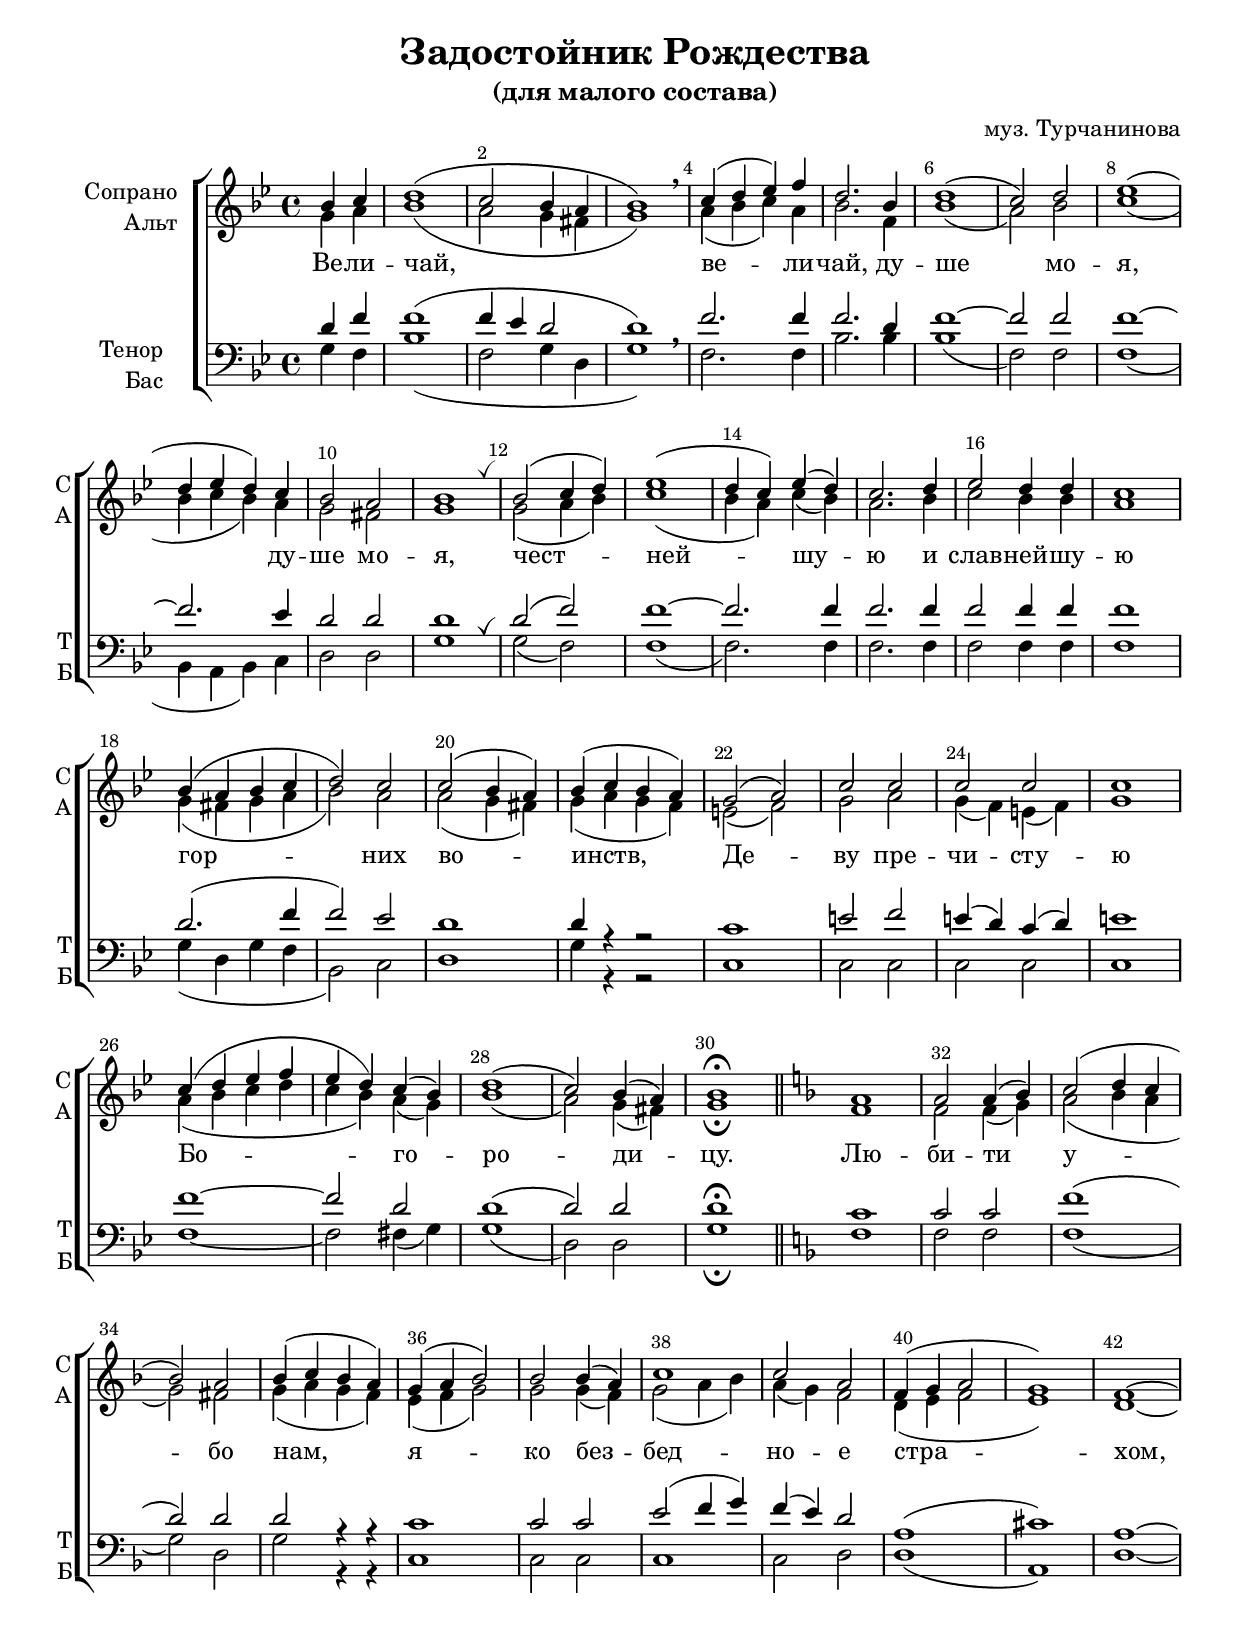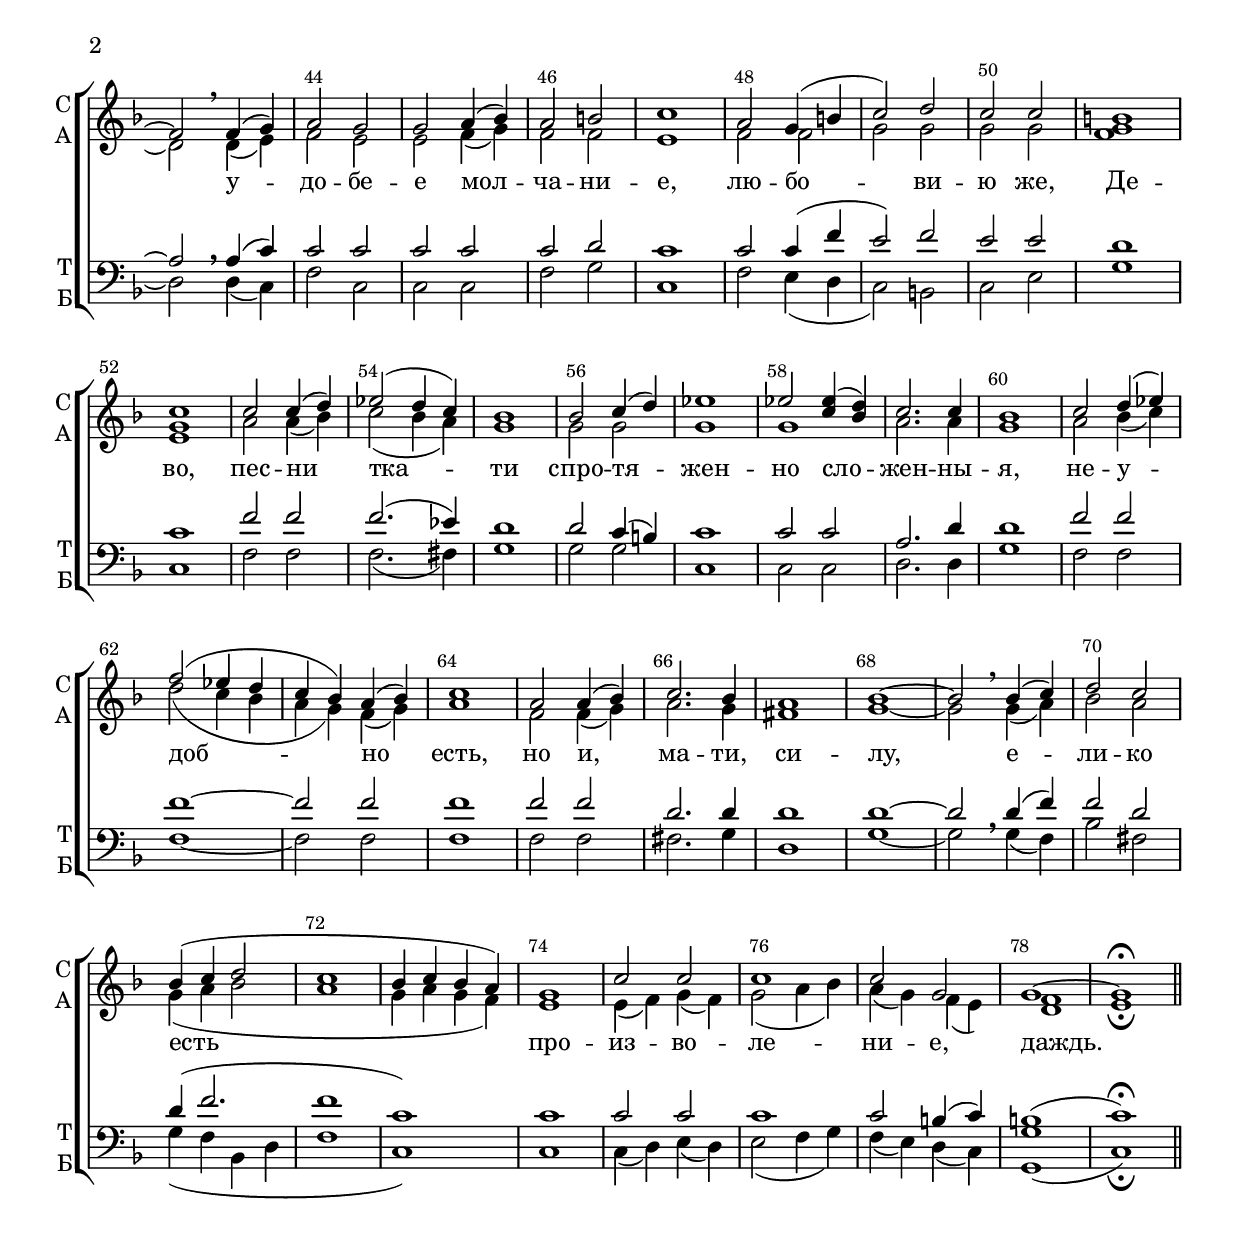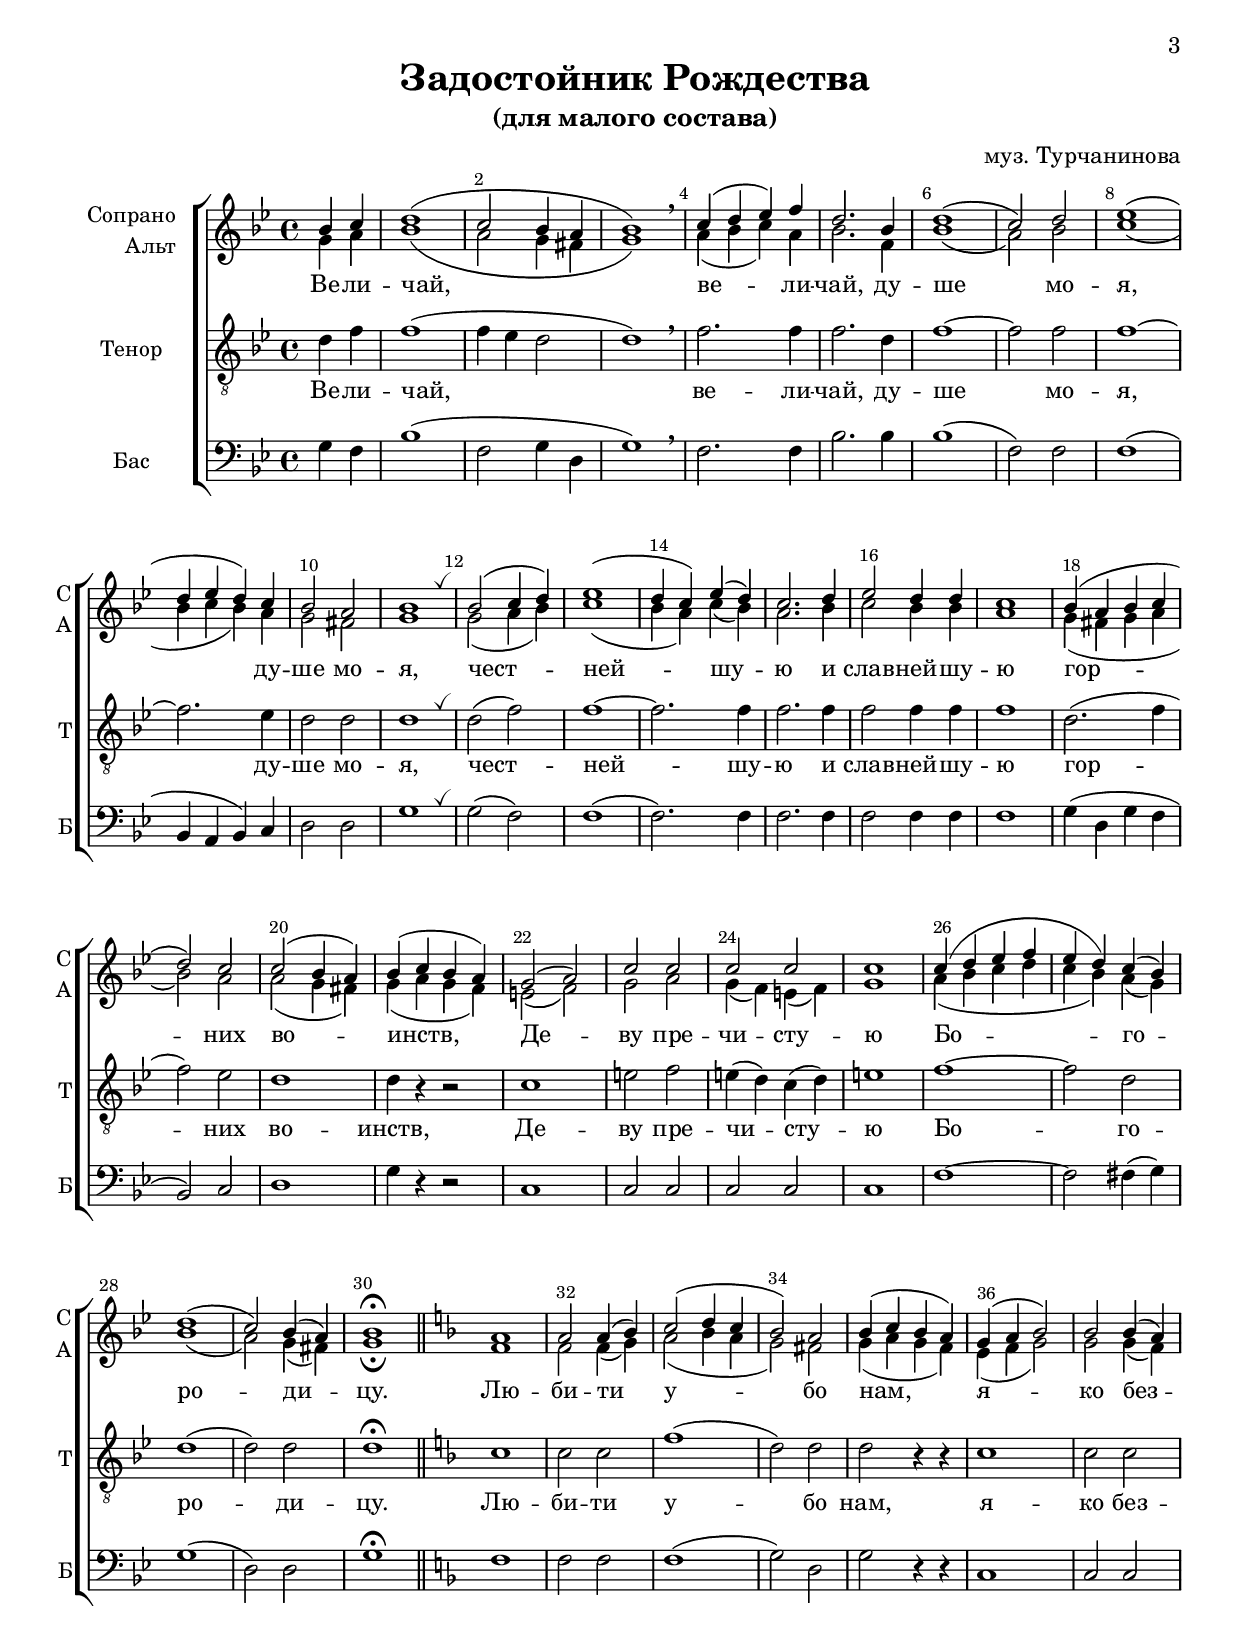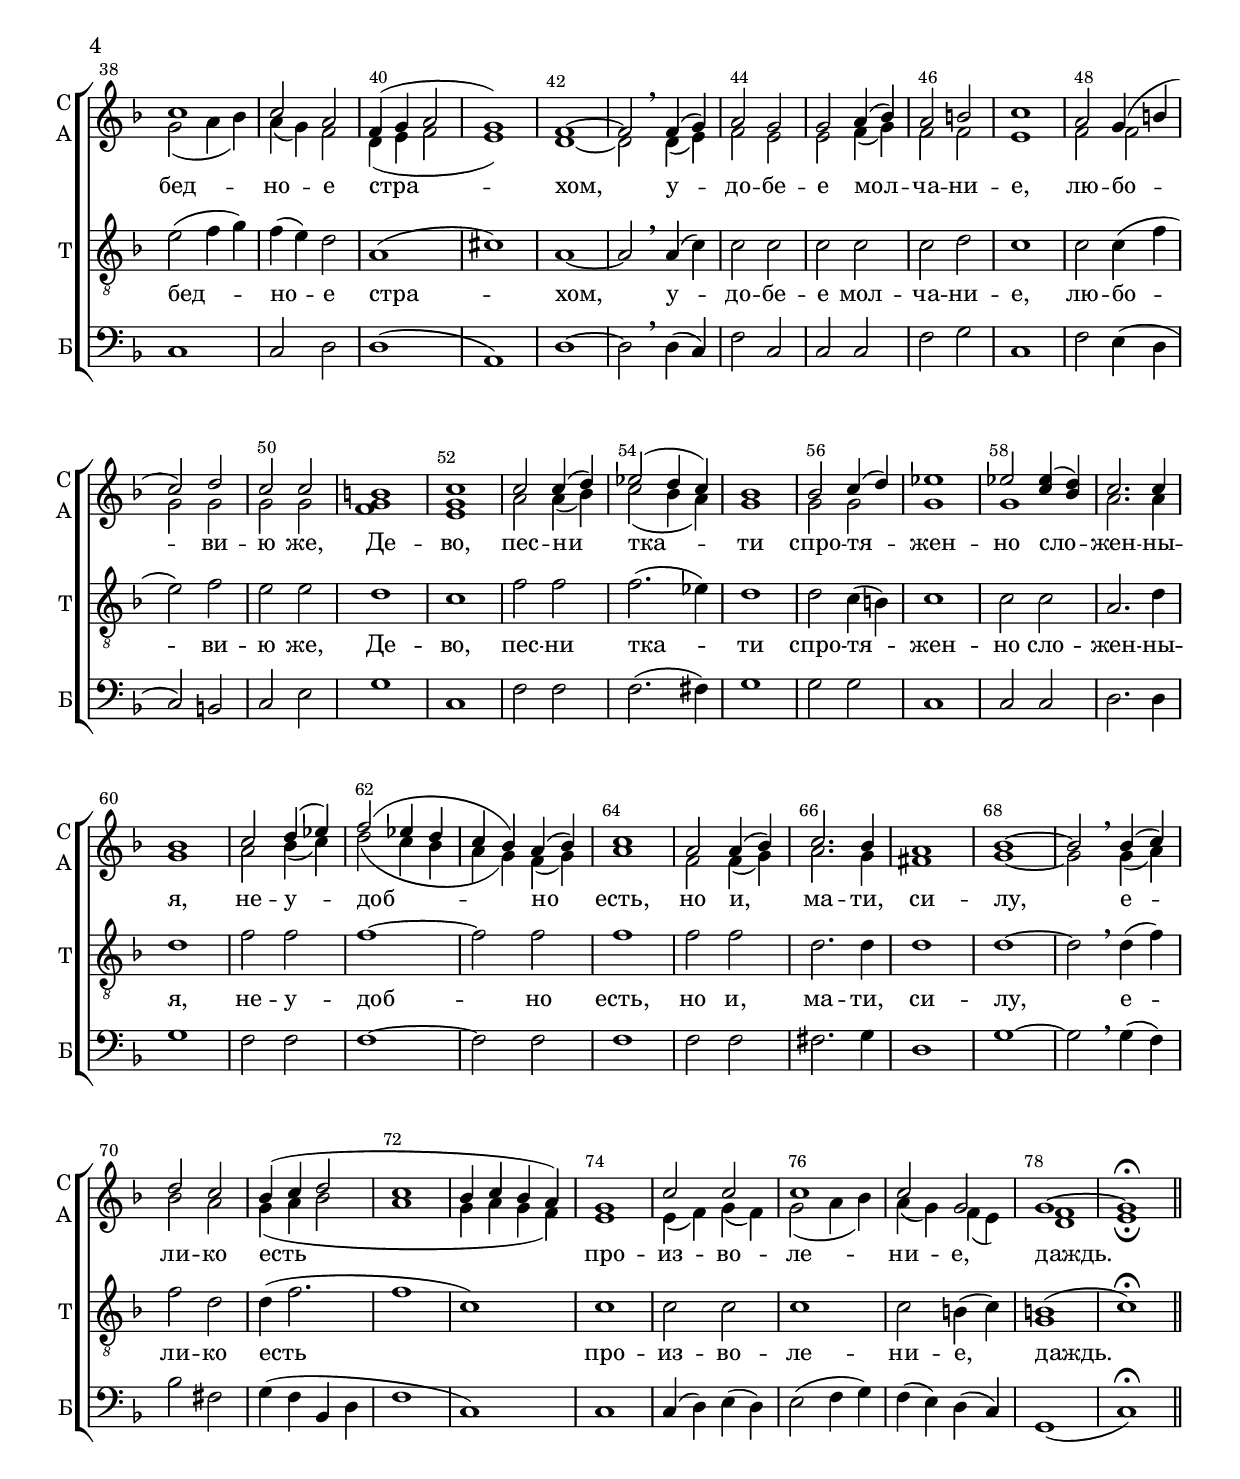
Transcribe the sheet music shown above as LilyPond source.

\version "2.20.0"

% закомментируйте строку ниже, чтобы получался pdf с навигацией
%#(ly:set-option 'point-and-click #f)
#(ly:set-option 'midi-extension "mid")
#(set-default-paper-size "a4")
%#(set-global-staff-size 18)

\header {
  title = "Задостойник Рождества"
  subtitle ="(для малого состава)"
  composer = "муз. Турчанинова"
  % Удалить строку версии LilyPond 
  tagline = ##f
}


abr = { \break }
%abr = \tag #'BR { \break }
%abr = {}

pbr = { \pageBreak }
%pbr = {}

breathes = { \once \override BreathingSign.text = \markup { \musicglyph #"scripts.tickmark" } \breathe }

bort = {  % Динамика: вместо f, p пишем по-русски гр., т. и т.д.
  \override DynamicText.stencil = #(lambda (grob)(
                                                   grob-interpret-markup grob (                         
                                                                                let (( dyntxt (ly:grob-property grob 'text ) )  )
                                                                                ( set! dyntxt (cond
                                                                                               (( equal? dyntxt "ff" ) "оч. гр." ) 
                                                                                               (( equal? dyntxt "f" ) "гр." )
                                                                                               (( equal? dyntxt "mf" ) "ум." )
                                                                                               (( equal? dyntxt "mp" ) "ум." )
                                                                                               (( equal? dyntxt "p" ) "т." )
                                                                                               )) #{ \markup \normal-text \italic $dyntxt #} )
                                                   )) }


melon = { \set melismaBusyProperties = #'() }
meloff = { \unset melismaBusyProperties }
solo = ^\markup\italic"Соло"
tutti =  ^\markup\italic"tutti"

co = \cadenzaOn
cof = \cadenzaOff
cb = { \cadenzaOff \bar "||" }
cbr = { \bar "" }
cbar = { \cadenzaOff \bar "|" \cadenzaOn }
stemOff = { \hide Staff.Stem }
nat = { \once \hide Accidental }
%stemOn = { \unHideNotes Staff.Stem }

% alternative breathe
breathes = { \once \override BreathingSign.text = \markup { \musicglyph #"scripts.tickmark" } \breathe }

% alternative partial - for repeats
partiall = { \set Timing.measurePosition = #(ly:make-moment -1/4) }

% compress multi-measure rests
multirests = { \override MultiMeasureRest.expand-limit = #1 \set Score.skipBars = ##t }

% mark with numbers in squares
squaremarks = {  \set Score.markFormatter = #format-mark-box-numbers }

% move dynamics a bit left (to be not up/under the note, but before)
placeDynamicsLeft = { \override DynamicText.X-offset = #-2.5 }

%make visible number of every 2-nd bar
secondbar = {
  \override Score.BarNumber.break-visibility = #end-of-line-invisible
  \override Score.BarNumber.X-offset = #1
  \override Score.BarNumber.self-alignment-X = #LEFT
  \set Score.barNumberVisibility = #(every-nth-bar-number-visible 2)
}

global = {
  \secondbar
  \multirests
  \placeDynamicsLeft
  
  \key g \minor
  \time 4/4
}

sopvoice = \relative c'' {
  \global
  \dynamicUp
  \autoBeamOff
  \partial 2 bes4 c |
  d1( |
  c2 bes4 a |
  bes1) | \breathe|
  c4( d es) f |
  d2. bes4 |
  d1( |
  c2) d |
  es1( |
  d4 es d) c |
  bes2 a |
  bes1 \breathes |
  bes2( c4 d) |
  es1( |
  d4 c) es( d) |
  c2. d4 |
  es2 d4 d |
  c1 |
  
  bes4( a bes c |
  d2) c |
  c( bes4 a) |
  bes( c bes a) |
  g2( a) |
  c c |
  c c |
  c1 |
  c4( d es f |
  es d) c( bes) |
  d1( |
  c2) bes4( a) |
  bes1\fermata | \bar "||"
  \key f \major a1 |
  a2 a4( bes) |
  c2( d4 c |
  bes2) a |
  bes4( c bes a) |
  g( a bes2) |
  bes bes4( a) |
  c1 |
  c2 a |
  
  f4( g a2 |
  g1) |
  f~ |
  f2 \breathe f4( g) |
  a2 g |
  g a4( bes) |
  a2 b |
  c1 |
  
  % page 2
  a2 g4( b |
  c2) d |
  c c |
  b1 |
  c |
  c2 c4( d) |
  es2( d4 c) |
  bes1 |
  bes2 c4( d) |
  es1 |
  es2 <es c> 4( <d bes>) |
  c2. c4 |
  bes1 |
  c2 d4( es) |
  f2( es  4 d |
  c bes) a( bes) |
  c1 |
  a2 a4( bes) |
  c2. bes4 |
  a1 |
  bes1~ |
  bes2 \breathe bes4( c) |
  d2 c |
  bes4( c d2 |
  c1 |
  bes4 c bes a) |
  g1 |
  c2 c |
  c1 |
  c2 g |
  g1~ |
  g \fermata |
  \bar "||"
}


altvoice = \relative c'' {
  \global
  \dynamicUp
  \autoBeamOff
  \partial 2 g4 a |
  bes1( |
  a2 g4 fis |
  g1) |
  a4( bes c) a |
  bes2. f4 |
  bes1( |
  a2) bes |
  c1( |
  
  bes4 c bes) a |
  g2 fis |
  g1 |
  g2( a4 bes) |
  c1( |
  bes4 a) c( bes) |
  a2. bes4 |
  c2 bes4 bes |
  a1 |
  
  g4( fis g a |
  bes2) a |
  a( g4 fis) |
  g( a g f) |
  e2( f) |
  g a |
  g4( f) e( f) |
  g1 |
  
  a4( bes c d |
  c bes) a( g) |
  bes1( |
  a2) g4( fis) |
  g1\fermata
  
  \key f \major
  f1 |
  f2 f4( g) |
  a2( bes4 a |
  g2) fis |
  g4( a g f) |
  e( f g2) |
  g2 g4( f) |
  g2( a4 bes) |
  a( g) f2 |
  d4( e f2 |
  e1) |
  d~ |
  d2 d4( e) |
  f2 e |
  e f4( g) |
  f2 f |
  e1
  
  f2 f |
  g g |
  g g |
  <f g>1 |
  <e g> |
  a2 a4( bes) |
  c2( bes4 a) |
  g1 |
  g2 g |
  
  g1 |
  g1
  a2. a4 |
  g1 |
  a2 bes4( c) |
  d2( c4 bes |
  a g) f( g) |
  a1 |
  f2 f4( g) |
  
  a2. g4 |
  fis1 |
  g~ |
  g2 g4( a) |
  bes2 a |
  g4( a bes2 |
  a1 |
  g4 a g f) |
  e1 |
  
  e4( f) g( f) |
  g2( a4 bes) |
  a4( g) f( e) 
  <d f>1 |
  e\fermata
}


tenorvoice = \relative c' {
  \global
  \dynamicUp
  \autoBeamOff
  \partial 2 d4 f |
  f1( |
  f4 es d2 |
  d1) \breathe |
  f2. f4 |
  f2. d4 |
  f1 ~ |
  f2 f |
  f1~ |
  f2. es4 |
  d2 d |
  d1 \breathes |
  d2( f) |
  f1~ |
  f2. f4 |
  f2. f4 |
  f2 f4 f |
  f1 |
  
  d2.( f4 |
  f2) es |
  d1 |
  d4 r r2 |
  c1 |
  e2 f |
  e4( d) c( d) |
  e1 |
  f1~ |
  f2 d |
  d1( |
  d2) d |
  d1\fermata 
  
  \key f \major
  c1 |
  c2 c |
  f1( |
  d2) d |
  d2 r4 r |
  c1 |
  c2 c |
  e( f4 g) |
  f( e) d2 |
  
  a1( |
  cis1) |
  a1~ |
  a2 \breathe a4( c) |
  c2 c |
  c c |
  c d |
  c1 |
  
  c2 c4( f |
  e2) f |
  e e |
  d1 |
  c |
  f2 f |
  f2.( es4) |
  d1 |
  d2 c4( b) |
  
  c1 |
  c2 c |
  a2. d4 |
  d1 |
  f2 f |
  f1~ |
  f2 f |
  f1 |
  f2 f |
  
  d2. d4 |
  d1 |
  d1~ |
  d2 \breathe d4( f) |
  f2 d  |
  d4( f2. |
  f1 |
  c1) |
  c |
  c2 c |
  c1 |
  c2 b4( c) |
  <b g>1( |
  c1)\fermata
}


bassvoice = \relative c' {
  \global
  \dynamicUp
  \autoBeamOff
  \partial 2 g4 f |
  bes1( |
  f2 g4 d |
  g1) \breathe |
  f2. f4 |
  bes2. bes4 |
  bes1( |
  f2) f |
  f1( |
  
  bes,4 a bes) c |
  d2 d |
  g1 \breathes |
  g2( f) |
  f1( |
  f2.) f4 |
  f2. f4 |
  f2 f4 f |
  f1 |
  g4( d g f |
  bes,2) c |
  d1 |
  g4 r r2 |
  c,1 |
  c2 c |
  c c |
  c1 |
  
  f1~ |
  f2 fis4( g) |
  g1( |
  d2) d |
  g1\fermata \bar "||"
  
  \key f\major
  f1 |
  f2 f |
  f1( |
  g2) d |
  g r4 r |
  c,1 |
  c2 c |
  c1 |
  c2 d |
  
  d1( |
  a) |
  d~ |
  d2 \breathe d4( c) |
  f2 c |
  c c |
  f g |
  c,1 |
  
  f2 e4( d |
  c2) b |
  c e |
  g1 |
  c, |
  f2 f |
  f2.( fis4) |
  g1 |
  g2 g |
  
  c,1 |
  c2 c |
  d2. d4 |
  g1 |
  f2 f |
  f1~ |
  f2 f |
  f1 |
  f2 f |
  
  fis2. g4 |
  d1 |
  g1~ |
  g2 \breathe g4( f) |
  bes2 fis |
  g4( f bes, d |
  f1 |
  c1) |
  c |
  
  c4( d) e( d) |
  e2( f4 g) |
  f( e) d( c) |
  g1( |
  c1)\fermata |
  \bar "||"
}

lyricscore = \lyricmode {
  Ве -- ли -- чай, ве -- ли -- чай, ду -- ше мо -- я, ду -- ше мо -- я,
  чест -- ней -- шу -- ю и слав -- ней -- шу -- ю гор -- них во -- инств, Де -- ву
  пре -- чи -- сту -- ю Бо -- го -- ро -- ди -- цу.
  Лю -- би -- ти у -- бо нам, я -- ко без -- бед -- но -- е стра -- хом,
  у -- до -- бе -- е мол -- ча -- ни -- е, лю -- бо -- ви -- ю же, Де -- во, 
  пес -- ни тка -- ти спро -- тя -- жен -- но сло -- жен -- ны -- я, 
  не -- у -- доб -- но есть, но и, ма -- ти, си -- лу, е -- ли -- ко есть
  про -- из -- во -- ле -- ни -- е, даждь.
}


\bookpart {
  \paper {
    top-margin = 15
    left-margin = 15
    right-margin = 10
    bottom-margin = 15
    indent = 20
    ragged-bottom = ##f
    %  system-separator-markup = \slashSeparator
    
  }
  \score {
    %  \transpose c bes {
    %  \removeWithTag #'BR
    \new ChoirStaff <<
      \new Staff = "upstaff" \with {
        instrumentName = \markup { \right-column { "Сопрано" "Альт"  } }
        shortInstrumentName = \markup { \right-column { "С" "А"  } }
        midiInstrument = "voice oohs"
        %        \RemoveEmptyStaves
      } <<
        \new Voice = "soprano" { \voiceOne \sopvoice }
        \new Voice  = "alto" { \voiceTwo \altvoice }
      >> 
      
      \new Lyrics \lyricsto "soprano" { \lyricscore }
      % alternative lyrics above up staff
      %\new Lyrics \with {alignAboveContext = "upstaff"} \lyricsto "soprano" \lyricst
      
      \new Staff = "downstaff" \with {
        instrumentName = \markup { \right-column { "Тенор" "Бас" } }
        shortInstrumentName = \markup { \right-column { "Т" "Б" } }
        midiInstrument = "voice oohs"
      } <<
        \new Voice = "tenor" { \voiceOne \clef bass \tenorvoice }
        \new Voice = "bass" { \voiceTwo \bassvoice }
      >>
    >>
    %  }  % transposeµ
    \layout {
      %    #(layout-set-staff-size 20)
      \context {
        \Score
      }
      \context {
        \Staff
        %        \RemoveEmptyStaves
        %        \RemoveAllEmptyStaves
      }
      %Metronome_mark_engraver
    }
    \midi {
      \tempo 4=120
    }
  }
}

\bookpart {
  \paper {
    top-margin = 15
    left-margin = 15
    right-margin = 10
    bottom-margin = 15
    indent = 20
    ragged-bottom = ##f
    %  system-separator-markup = \slashSeparator
    
  }
  \score {
    %  \transpose c bes {
    %  \removeWithTag #'BR
    \new ChoirStaff <<
      \new Staff = "upstaff" \with {
        instrumentName = \markup { \right-column { "Сопрано" "Альт"  } }
        shortInstrumentName = \markup { \right-column { "С" "А"  } }
        midiInstrument = "voice oohs"
        %        \RemoveEmptyStaves
      } <<
        \new Voice = "soprano" { \voiceOne \sopvoice }
        \new Voice  = "alto" { \voiceTwo \altvoice }
      >> 
      
      \new Lyrics \lyricsto "soprano" { \lyricscore }
      % alternative lyrics above up staff
      %\new Lyrics \with {alignAboveContext = "upstaff"} \lyricsto "soprano" \lyricst
      
      \new Staff = "tenor" \with {
        instrumentName = "Тенор"
        shortInstrumentName = "Т"
        midiInstrument = "voice oohs"
      } <<
        \new Voice = "tenor" { \oneVoice \clef "treble_8" \tenorvoice }
      >>
      
      \new Lyrics \lyricsto "tenor" { \lyricscore }
      
      \new Staff = "downstaff" \with {
        instrumentName = "Бас"
        shortInstrumentName = "Б"
        midiInstrument = "voice oohs"
      } <<
        \new Voice = "bass" { \oneVoice \clef bass \bassvoice }
      >>
    >>
    %  }  % transposeµ
    \layout {
      #(layout-set-staff-size 19)
      \context {
        \Score
      }
      \context {
        \Staff
        %        \RemoveEmptyStaves
        %        \RemoveAllEmptyStaves
      }
      %Metronome_mark_engraver
    }
  }
}
